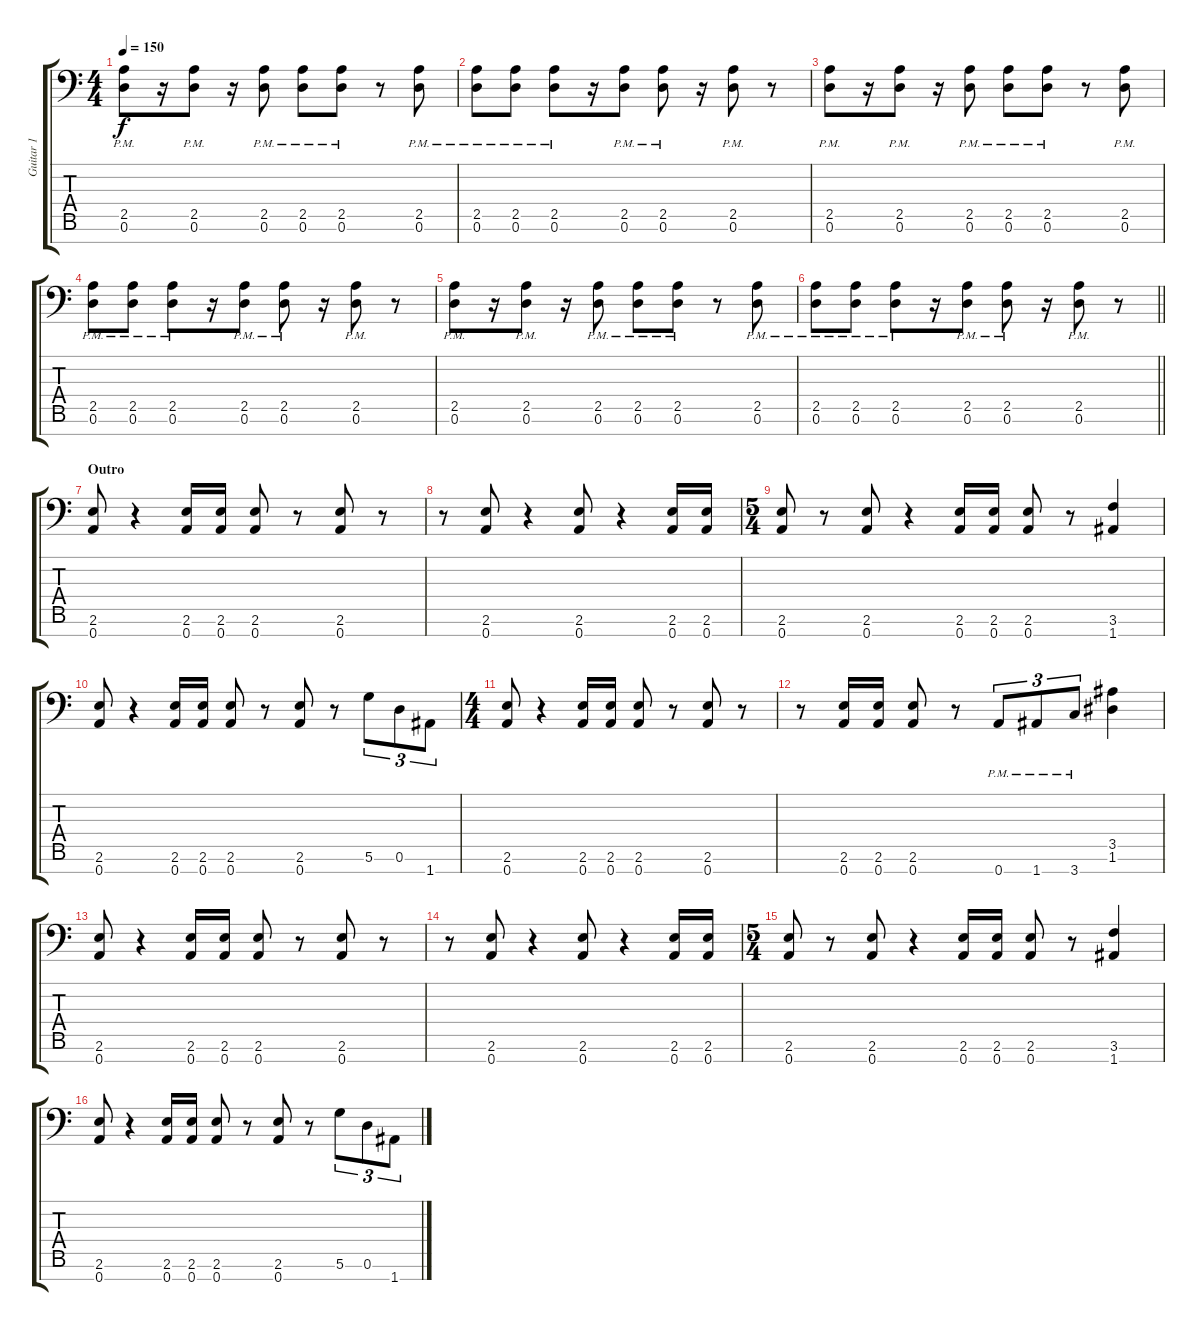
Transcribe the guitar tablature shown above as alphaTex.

\track ("Guitar 1" "Guitar 1") {instrument overdrivenguitar}
\staff {score tabs}
\tuning (D4 A3 F3 C3 G2 D2 A1) {hide}
\ts (4 4)
\tempo 150
\clef f4
\ks c
(2.5{pm} 0.6{pm}).8{dy f} r.16 (2.5{pm} 0.6{pm}).8 r.16 (2.5{pm} 0.6{pm}).8 (2.5{pm} 0.6{pm}).8 (2.5{pm} 0.6{pm}).8 r.8 (2.5{pm} 0.6{pm}).8 |
(2.5{pm} 0.6{pm}).8 (2.5{pm} 0.6{pm}).8 (2.5{pm} 0.6{pm}).8 r.16 (2.5{pm} 0.6{pm}).8 (2.5{pm} 0.6{pm}).8 r.16 (2.5{pm} 0.6{pm}).8 r.8 |
(2.5{pm} 0.6{pm}).8 r.16 (2.5{pm} 0.6{pm}).8 r.16 (2.5{pm} 0.6{pm}).8 (2.5{pm} 0.6{pm}).8 (2.5{pm} 0.6{pm}).8 r.8 (2.5{pm} 0.6{pm}).8 |
(2.5{pm} 0.6{pm}).8 (2.5{pm} 0.6{pm}).8 (2.5{pm} 0.6{pm}).8 r.16 (2.5{pm} 0.6{pm}).8 (2.5{pm} 0.6{pm}).8 r.16 (2.5{pm} 0.6{pm}).8 r.8 |
(2.5{pm} 0.6{pm}).8 r.16 (2.5{pm} 0.6{pm}).8 r.16 (2.5{pm} 0.6{pm}).8 (2.5{pm} 0.6{pm}).8 (2.5{pm} 0.6{pm}).8 r.8 (2.5{pm} 0.6{pm}).8 |
\barLineRight lightlight
(2.5{pm} 0.6{pm}).8 (2.5{pm} 0.6{pm}).8 (2.5{pm} 0.6{pm}).8 r.16 (2.5{pm} 0.6{pm}).8 (2.5{pm} 0.6{pm}).8 r.16 (2.5{pm} 0.6{pm}).8 r.8 |
\section ("" "Outro")
(2.6 0.7).8 r.4 (2.6 0.7).16 (2.6 0.7).16 (2.6 0.7).8 r.8 (2.6 0.7).8 r.8 |
r.8 (2.6 0.7).8 r.4 (2.6 0.7).8 r.4 (2.6 0.7).16 (2.6 0.7).16 |
\ts (5 4)
(2.6 0.7).8 r.8 (2.6 0.7).8 r.4 (2.6 0.7).16 (2.6 0.7).16 (2.6 0.7).8 r.8 (3.6 1.7).4 |
(2.6 0.7).8 r.4 (2.6 0.7).16 (2.6 0.7).16 (2.6 0.7).8 r.8 (2.6 0.7).8 r.8 5.6.8{tu (3 2)} 0.6.8{tu (3 2)} 1.7.8{tu (3 2)} |
\ts (4 4)
(2.6 0.7).8 r.4 (2.6 0.7).16 (2.6 0.7).16 (2.6 0.7).8 r.8 (2.6 0.7).8 r.8 |
r.8 (2.6 0.7).16 (2.6 0.7).16 (2.6 0.7).8 r.8 0.7{pm}.8{tu (3 2)} 1.7{pm}.8{tu (3 2)} 3.7{pm}.8{tu (3 2)} (3.5 1.6).4 |
(2.6 0.7).8 r.4 (2.6 0.7).16 (2.6 0.7).16 (2.6 0.7).8 r.8 (2.6 0.7).8 r.8 |
r.8 (2.6 0.7).8 r.4 (2.6 0.7).8 r.4 (2.6 0.7).16 (2.6 0.7).16 |
\ts (5 4)
(2.6 0.7).8 r.8 (2.6 0.7).8 r.4 (2.6 0.7).16 (2.6 0.7).16 (2.6 0.7).8 r.8 (3.6 1.7).4 |
(2.6 0.7).8 r.4 (2.6 0.7).16 (2.6 0.7).16 (2.6 0.7).8 r.8 (2.6 0.7).8 r.8 5.6.8{tu (3 2)} 0.6.8{tu (3 2)} 1.7.8{tu (3 2)}
